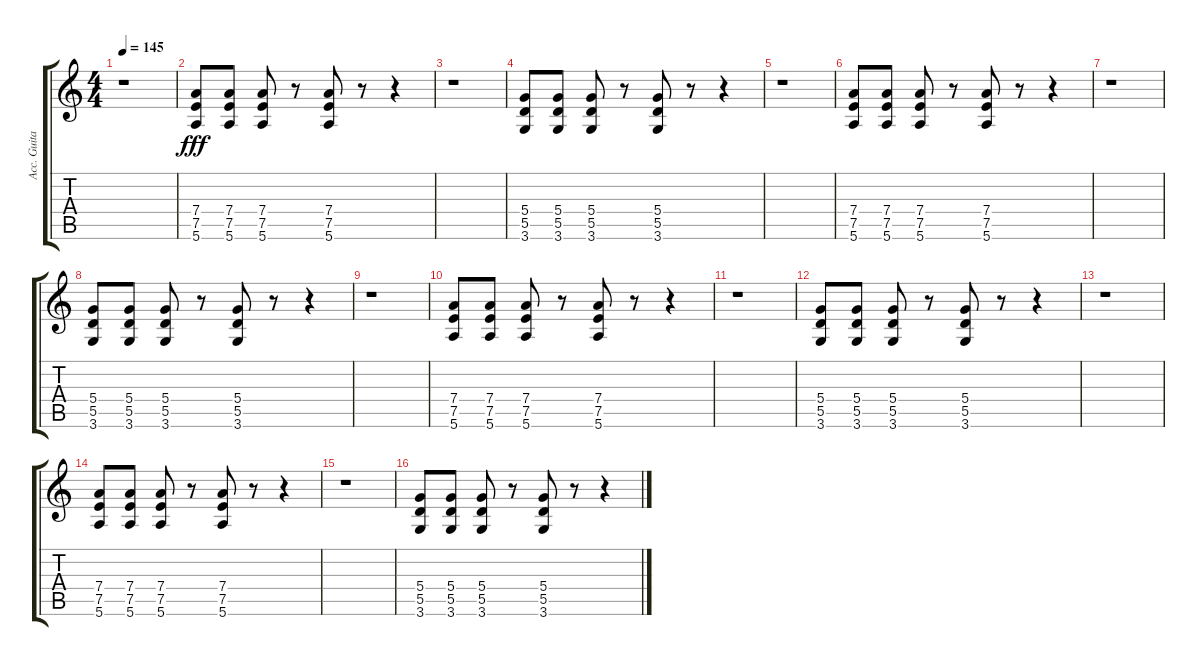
\track ("Acc. Guitar left" "Acc. Guita") {instrument acousticguitarsteel}
\staff {score tabs}
\tuning (E4 B3 G3 D3 A2 E2) {hide}
\ts (4 4)
\tempo 145
\clef g2
\ks c
r.1{dy fff} |
(7.4 7.5 5.6).8 (7.4 7.5 5.6).8 (7.4 7.5 5.6).8 r.8 (7.4 7.5 5.6).8 r.8 r.4 |
r.1 |
(5.4 5.5 3.6).8 (5.4 5.5 3.6).8 (5.4 5.5 3.6).8 r.8 (5.4 5.5 3.6).8 r.8 r.4 |
r.1 |
(7.4 7.5 5.6).8 (7.4 7.5 5.6).8 (7.4 7.5 5.6).8 r.8 (7.4 7.5 5.6).8 r.8 r.4 |
r.1 |
(5.4 5.5 3.6).8 (5.4 5.5 3.6).8 (5.4 5.5 3.6).8 r.8 (5.4 5.5 3.6).8 r.8 r.4 |
r.1 |
(7.4 7.5 5.6).8 (7.4 7.5 5.6).8 (7.4 7.5 5.6).8 r.8 (7.4 7.5 5.6).8 r.8 r.4 |
r.1 |
(5.4 5.5 3.6).8 (5.4 5.5 3.6).8 (5.4 5.5 3.6).8 r.8 (5.4 5.5 3.6).8 r.8 r.4 |
r.1 |
(7.4 7.5 5.6).8 (7.4 7.5 5.6).8 (7.4 7.5 5.6).8 r.8 (7.4 7.5 5.6).8 r.8 r.4 |
r.1 |
(5.4 5.5 3.6).8 (5.4 5.5 3.6).8 (5.4 5.5 3.6).8 r.8 (5.4 5.5 3.6).8 r.8 r.4
